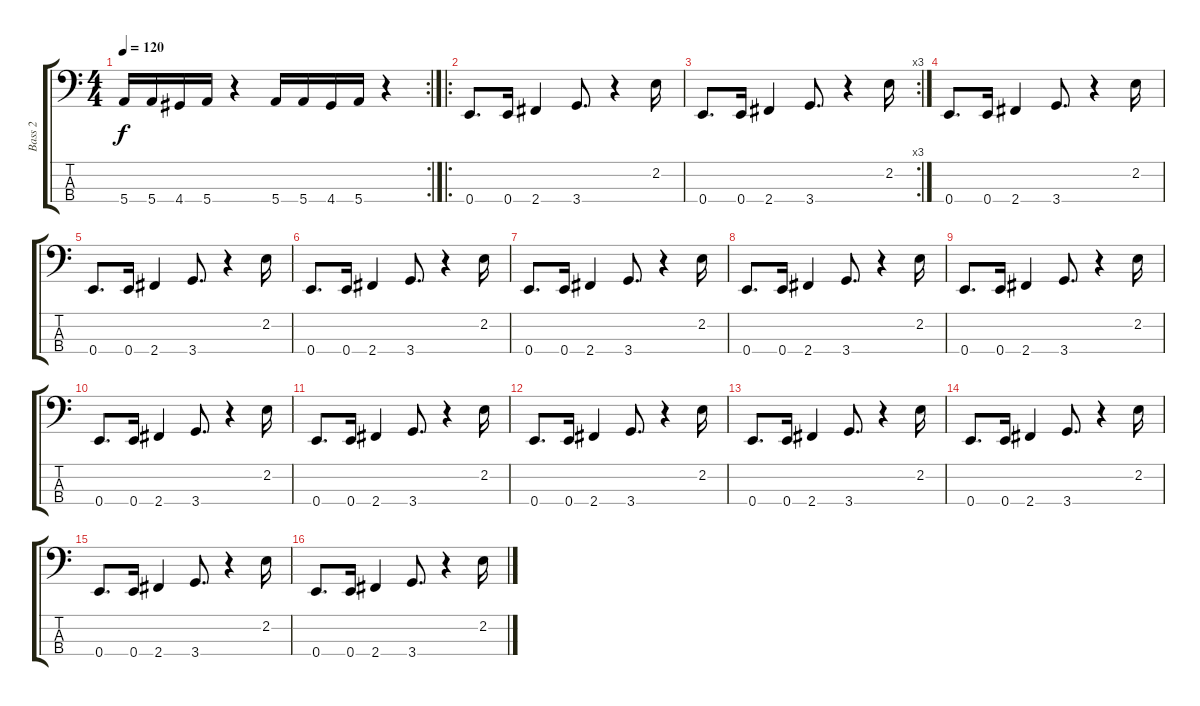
\track ("Bass 2" "Bass 2") {solo instrument slapbass2}
\staff {score tabs}
\tuning (G2 D2 A1 E1) {hide}
\rc 2
\ts (4 4)
\tempo 120
\clef f4
\ks c
5.4.16{dy f} 5.4.16 4.4.16 5.4.16 r.4 5.4.16 5.4.16 4.4.16 5.4.16 r.4 |
\ro
0.4.8{d} 0.4.16 2.4.4 3.4.8{d} r.4 2.2.16 |
\rc 3
0.4.8{d} 0.4.16 2.4.4 3.4.8{d} r.4 2.2.16 |
0.4.8{d} 0.4.16 2.4.4 3.4.8{d} r.4 2.2.16 |
0.4.8{d} 0.4.16 2.4.4 3.4.8{d} r.4 2.2.16 |
0.4.8{d} 0.4.16 2.4.4 3.4.8{d} r.4 2.2.16 |
0.4.8{d} 0.4.16 2.4.4 3.4.8{d} r.4 2.2.16 |
0.4.8{d} 0.4.16 2.4.4 3.4.8{d} r.4 2.2.16 |
0.4.8{d} 0.4.16 2.4.4 3.4.8{d} r.4 2.2.16 |
0.4.8{d} 0.4.16 2.4.4 3.4.8{d} r.4 2.2.16 |
0.4.8{d} 0.4.16 2.4.4 3.4.8{d} r.4 2.2.16 |
0.4.8{d} 0.4.16 2.4.4 3.4.8{d} r.4 2.2.16 |
0.4.8{d} 0.4.16 2.4.4 3.4.8{d} r.4 2.2.16 |
0.4.8{d} 0.4.16 2.4.4 3.4.8{d} r.4 2.2.16 |
0.4.8{d} 0.4.16 2.4.4 3.4.8{d} r.4 2.2.16 |
0.4.8{d} 0.4.16 2.4.4 3.4.8{d} r.4 2.2.16
